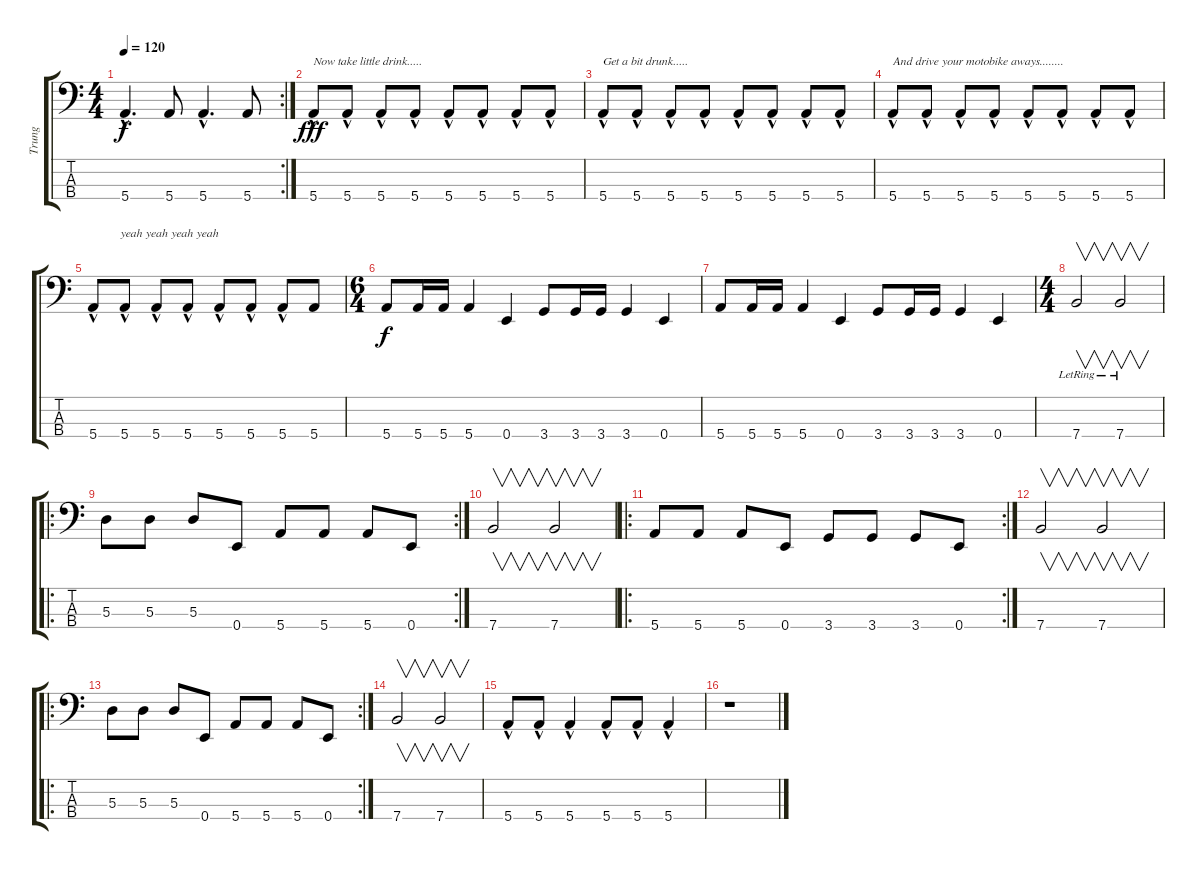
\track ("Trung" "Trung") {instrument electricbassfinger}
\staff {score tabs}
\tuning (G2 D2 A1 E1) {hide}
\rc 2
\ts (4 4)
\tempo 120
\clef f4
\ks c
5.4{hac t}.4{d dy f} 5.4.8 5.4{hac}.4{d} 5.4.8 |
5.4{hac}.8{txt "Now take little drink....." dy fff} 5.4{hac}.8 5.4{hac}.8 5.4{hac}.8 5.4{hac}.8 5.4{hac}.8 5.4{hac}.8 5.4{hac}.8 |
5.4{hac}.8{txt "Get a bit drunk....."} 5.4{hac}.8 5.4{hac}.8 5.4{hac}.8 5.4{hac}.8 5.4{hac}.8 5.4{hac}.8 5.4{hac}.8 |
5.4{hac}.8{txt "And drive your motobike aways........"} 5.4{hac}.8 5.4{hac}.8 5.4{hac}.8 5.4{hac}.8 5.4{hac}.8 5.4{hac}.8 5.4{hac}.8 |
5.4{hac}.8{txt "         yeah yeah yeah yeah"} 5.4{hac}.8 5.4{hac}.8 5.4{hac}.8 5.4{hac}.8 5.4{hac}.8 5.4{hac}.8 5.4.8 |
\ts (6 4)
5.4.8{dy f} 5.4.16 5.4.16 5.4.4 0.4.4 3.4.8 3.4.16 3.4.16 3.4.4 0.4.4 |
5.4.8 5.4.16 5.4.16 5.4.4 0.4.4 3.4.8 3.4.16 3.4.16 3.4.4 0.4.4 |
\ts (4 4)
7.4{lr}.2{v} 7.4{lr}.2{v} |
\ro
\rc 2
5.3.8 5.3.8 5.3.8 0.4.8 5.4.8 5.4.8 5.4.8 0.4.8 |
7.4.2{v} 7.4.2{v} |
\ro
\rc 2
5.4.8 5.4.8 5.4.8 0.4.8 3.4.8 3.4.8 3.4.8 0.4.8 |
7.4.2{v} 7.4.2{v} |
\ro
\rc 2
5.3.8 5.3.8 5.3.8 0.4.8 5.4.8 5.4.8 5.4.8 0.4.8 |
7.4.2{v} 7.4.2{v} |
5.4{hac}.8 5.4{hac}.8 5.4{hac}.4 5.4{hac}.8 5.4{hac}.8 5.4{hac}.4 |
r.1
